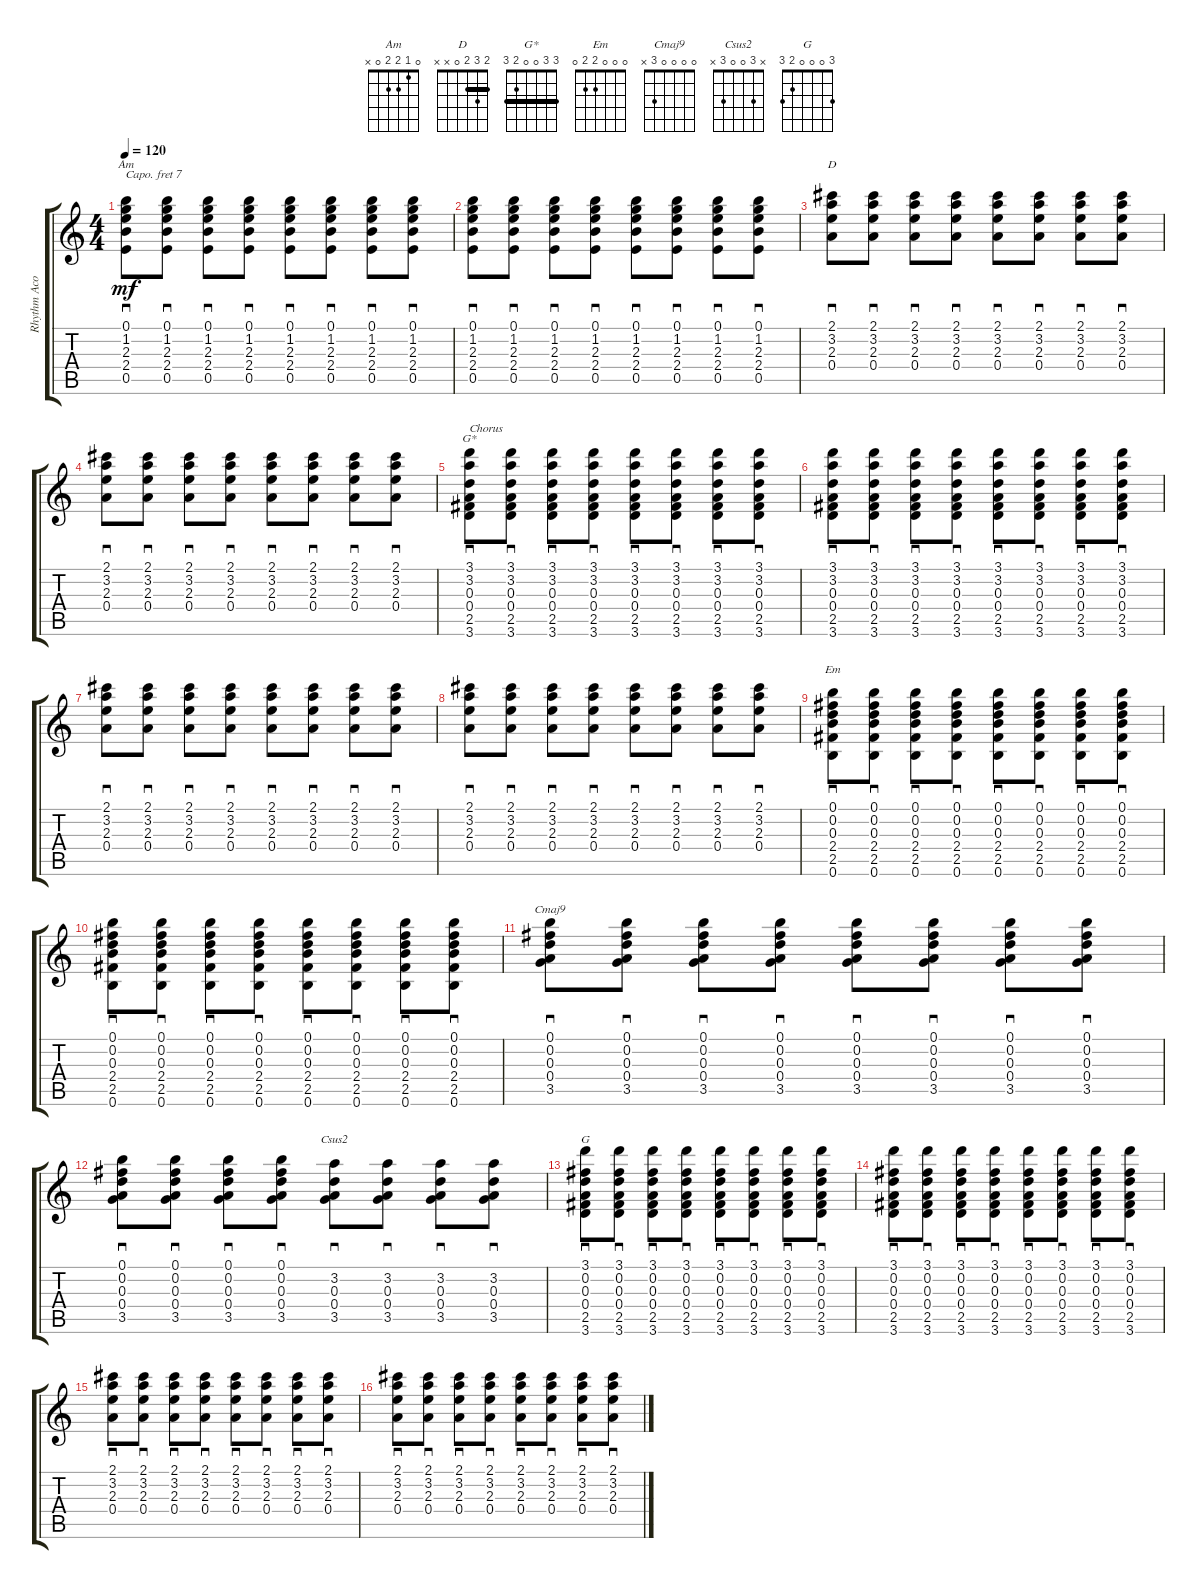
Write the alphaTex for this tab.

\track ("Rhythm Acoustic" "Rhythm Aco") {instrument acousticguitarsteel}
\staff {score tabs}
\capo 7
\tuning (E4 B3 G3 D3 A2 E2) {hide}
\chord ("Am" 0 1 2 2 0 x)
\chord ("D" 2 3 2 0 x x) {barre 2}
\chord ("G*" 3 3 0 0 2 3) {barre 3}
\chord ("Em" 0 0 0 2 2 0)
\chord ("Cmaj9" 0 0 0 0 3 x)
\chord ("Csus2" x 3 0 0 3 x)
\chord ("G" 3 0 0 0 2 3)
\ts (4 4)
\tempo 120
\clef g2
\ks c
(0.1 1.2 2.3 2.4 0.5).8{sd ch "Am" dy mf} (0.1 1.2 2.3 2.4 0.5).8{sd} (0.1 1.2 2.3 2.4 0.5).8{sd} (0.1 1.2 2.3 2.4 0.5).8{sd} (0.1 1.2 2.3 2.4 0.5).8{sd} (0.1 1.2 2.3 2.4 0.5).8{sd} (0.1 1.2 2.3 2.4 0.5).8{sd} (0.1 1.2 2.3 2.4 0.5).8{sd} |
(0.1 1.2 2.3 2.4 0.5).8{sd} (0.1 1.2 2.3 2.4 0.5).8{sd} (0.1 1.2 2.3 2.4 0.5).8{sd} (0.1 1.2 2.3 2.4 0.5).8{sd} (0.1 1.2 2.3 2.4 0.5).8{sd} (0.1 1.2 2.3 2.4 0.5).8{sd} (0.1 1.2 2.3 2.4 0.5).8{sd} (0.1 1.2 2.3 2.4 0.5).8{sd} |
(2.1 3.2 2.3 0.4).8{sd ch "D"} (2.1 3.2 2.3 0.4).8{sd} (2.1 3.2 2.3 0.4).8{sd} (2.1 3.2 2.3 0.4).8{sd} (2.1 3.2 2.3 0.4).8{sd} (2.1 3.2 2.3 0.4).8{sd} (2.1 3.2 2.3 0.4).8{sd} (2.1 3.2 2.3 0.4).8{sd} |
(2.1 3.2 2.3 0.4).8{sd} (2.1 3.2 2.3 0.4).8{sd} (2.1 3.2 2.3 0.4).8{sd} (2.1 3.2 2.3 0.4).8{sd} (2.1 3.2 2.3 0.4).8{sd} (2.1 3.2 2.3 0.4).8{sd} (2.1 3.2 2.3 0.4).8{sd} (2.1 3.2 2.3 0.4).8{sd} |
(3.1 3.2 0.3 0.4 2.5 3.6).8{sd ch "G*" txt "Chorus"} (3.1 3.2 0.3 0.4 2.5 3.6).8{sd} (3.1 3.2 0.3 0.4 2.5 3.6).8{sd} (3.1 3.2 0.3 0.4 2.5 3.6).8{sd} (3.1 3.2 0.3 0.4 2.5 3.6).8{sd} (3.1 3.2 0.3 0.4 2.5 3.6).8{sd} (3.1 3.2 0.3 0.4 2.5 3.6).8{sd} (3.1 3.2 0.3 0.4 2.5 3.6).8{sd} |
(3.1 3.2 0.3 0.4 2.5 3.6).8{sd} (3.1 3.2 0.3 0.4 2.5 3.6).8{sd} (3.1 3.2 0.3 0.4 2.5 3.6).8{sd} (3.1 3.2 0.3 0.4 2.5 3.6).8{sd} (3.1 3.2 0.3 0.4 2.5 3.6).8{sd} (3.1 3.2 0.3 0.4 2.5 3.6).8{sd} (3.1 3.2 0.3 0.4 2.5 3.6).8{sd} (3.1 3.2 0.3 0.4 2.5 3.6).8{sd} |
(2.1 3.2 2.3 0.4).8{sd} (2.1 3.2 2.3 0.4).8{sd} (2.1 3.2 2.3 0.4).8{sd} (2.1 3.2 2.3 0.4).8{sd} (2.1 3.2 2.3 0.4).8{sd} (2.1 3.2 2.3 0.4).8{sd} (2.1 3.2 2.3 0.4).8{sd} (2.1 3.2 2.3 0.4).8{sd} |
(2.1 3.2 2.3 0.4).8{sd} (2.1 3.2 2.3 0.4).8{sd} (2.1 3.2 2.3 0.4).8{sd} (2.1 3.2 2.3 0.4).8{sd} (2.1 3.2 2.3 0.4).8{sd} (2.1 3.2 2.3 0.4).8{sd} (2.1 3.2 2.3 0.4).8{sd} (2.1 3.2 2.3 0.4).8{sd} |
(0.1 0.2 0.3 2.4 2.5 0.6).8{sd ch "Em"} (0.1 0.2 0.3 2.4 2.5 0.6).8{sd} (0.1 0.2 0.3 2.4 2.5 0.6).8{sd} (0.1 0.2 0.3 2.4 2.5 0.6).8{sd} (0.1 0.2 0.3 2.4 2.5 0.6).8{sd} (0.1 0.2 0.3 2.4 2.5 0.6).8{sd} (0.1 0.2 0.3 2.4 2.5 0.6).8{sd} (0.1 0.2 0.3 2.4 2.5 0.6).8{sd} |
(0.1 0.2 0.3 2.4 2.5 0.6).8{sd} (0.1 0.2 0.3 2.4 2.5 0.6).8{sd} (0.1 0.2 0.3 2.4 2.5 0.6).8{sd} (0.1 0.2 0.3 2.4 2.5 0.6).8{sd} (0.1 0.2 0.3 2.4 2.5 0.6).8{sd} (0.1 0.2 0.3 2.4 2.5 0.6).8{sd} (0.1 0.2 0.3 2.4 2.5 0.6).8{sd} (0.1 0.2 0.3 2.4 2.5 0.6).8{sd} |
(0.1 0.2 0.3 0.4 3.5).8{sd ch "Cmaj9"} (0.1 0.2 0.3 0.4 3.5).8{sd} (0.1 0.2 0.3 0.4 3.5).8{sd} (0.1 0.2 0.3 0.4 3.5).8{sd} (0.1 0.2 0.3 0.4 3.5).8{sd} (0.1 0.2 0.3 0.4 3.5).8{sd} (0.1 0.2 0.3 0.4 3.5).8{sd} (0.1 0.2 0.3 0.4 3.5).8{sd} |
(0.1 0.2 0.3 0.4 3.5).8{sd} (0.1 0.2 0.3 0.4 3.5).8{sd} (0.1 0.2 0.3 0.4 3.5).8{sd} (0.1 0.2 0.3 0.4 3.5).8{sd} (3.2 0.3 0.4 3.5).8{sd ch "Csus2"} (3.2 0.3 0.4 3.5).8{sd} (3.2 0.3 0.4 3.5).8{sd} (3.2 0.3 0.4 3.5).8{sd} |
(3.1 0.2 0.3 0.4 2.5 3.6).8{sd ch "G"} (3.1 0.2 0.3 0.4 2.5 3.6).8{sd} (3.1 0.2 0.3 0.4 2.5 3.6).8{sd} (3.1 0.2 0.3 0.4 2.5 3.6).8{sd} (3.1 0.2 0.3 0.4 2.5 3.6).8{sd} (3.1 0.2 0.3 0.4 2.5 3.6).8{sd} (3.1 0.2 0.3 0.4 2.5 3.6).8{sd} (3.1 0.2 0.3 0.4 2.5 3.6).8{sd} |
(3.1 0.2 0.3 0.4 2.5 3.6).8{sd} (3.1 0.2 0.3 0.4 2.5 3.6).8{sd} (3.1 0.2 0.3 0.4 2.5 3.6).8{sd} (3.1 0.2 0.3 0.4 2.5 3.6).8{sd} (3.1 0.2 0.3 0.4 2.5 3.6).8{sd} (3.1 0.2 0.3 0.4 2.5 3.6).8{sd} (3.1 0.2 0.3 0.4 2.5 3.6).8{sd} (3.1 0.2 0.3 0.4 2.5 3.6).8{sd} |
(2.1 3.2 2.3 0.4).8{sd} (2.1 3.2 2.3 0.4).8{sd} (2.1 3.2 2.3 0.4).8{sd} (2.1 3.2 2.3 0.4).8{sd} (2.1 3.2 2.3 0.4).8{sd} (2.1 3.2 2.3 0.4).8{sd} (2.1 3.2 2.3 0.4).8{sd} (2.1 3.2 2.3 0.4).8{sd} |
(2.1 3.2 2.3 0.4).8{sd} (2.1 3.2 2.3 0.4).8{sd} (2.1 3.2 2.3 0.4).8{sd} (2.1 3.2 2.3 0.4).8{sd} (2.1 3.2 2.3 0.4).8{sd} (2.1 3.2 2.3 0.4).8{sd} (2.1 3.2 2.3 0.4).8{sd} (2.1 3.2 2.3 0.4).8{sd}
